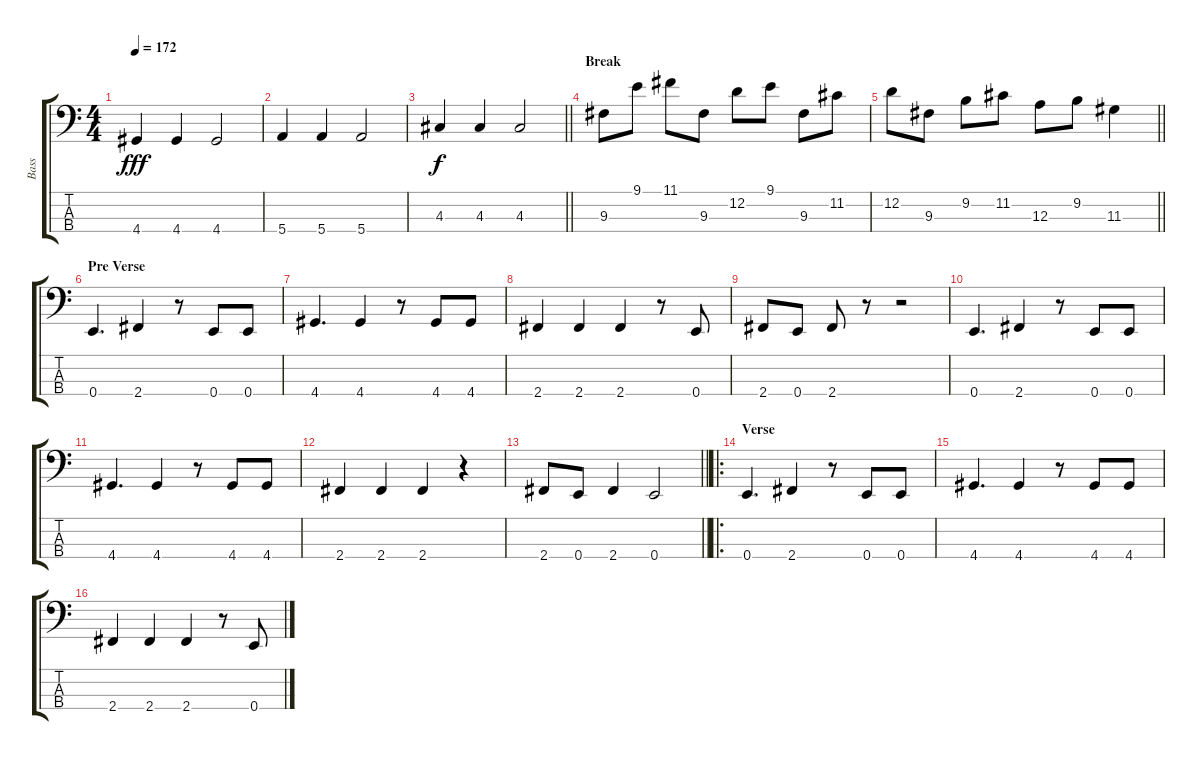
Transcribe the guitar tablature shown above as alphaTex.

\track ("Bass" "Bass") {instrument electricbasspick}
\staff {score tabs}
\tuning (G2 D2 A1 E1) {hide}
\ts (4 4)
\tempo 172
\clef f4
\ks c
4.4.4{dy fff} 4.4.4 4.4.2 |
5.4.4 5.4.4 5.4.2 |
\barLineRight lightlight
4.3.4{dy f} 4.3.4 4.3.2 |
\section ("" "Break")
9.3.8 9.1.8 11.1.8 9.3.8 12.2.8 9.1.8 9.3.8 11.2.8 |
\barLineRight lightlight
12.2.8 9.3.8 9.2.8 11.2.8 12.3.8 9.2.8 11.3.4 |
\section ("" "Pre Verse")
0.4.4{d} 2.4.4 r.8 0.4.8 0.4.8 |
4.4.4{d} 4.4.4 r.8 4.4.8 4.4.8 |
2.4.4 2.4.4 2.4.4 r.8 0.4.8 |
2.4.8 0.4.8 2.4.8 r.8 r.2 |
0.4.4{d} 2.4.4 r.8 0.4.8 0.4.8 |
4.4.4{d} 4.4.4 r.8 4.4.8 4.4.8 |
2.4.4 2.4.4 2.4.4 r.4 |
\barLineRight lightlight
2.4.8 0.4.8 2.4.4 0.4.2 |
\ro
\section ("" "Verse")
0.4.4{d} 2.4.4 r.8 0.4.8 0.4.8 |
4.4.4{d} 4.4.4 r.8 4.4.8 4.4.8 |
2.4.4 2.4.4 2.4.4 r.8 0.4.8
